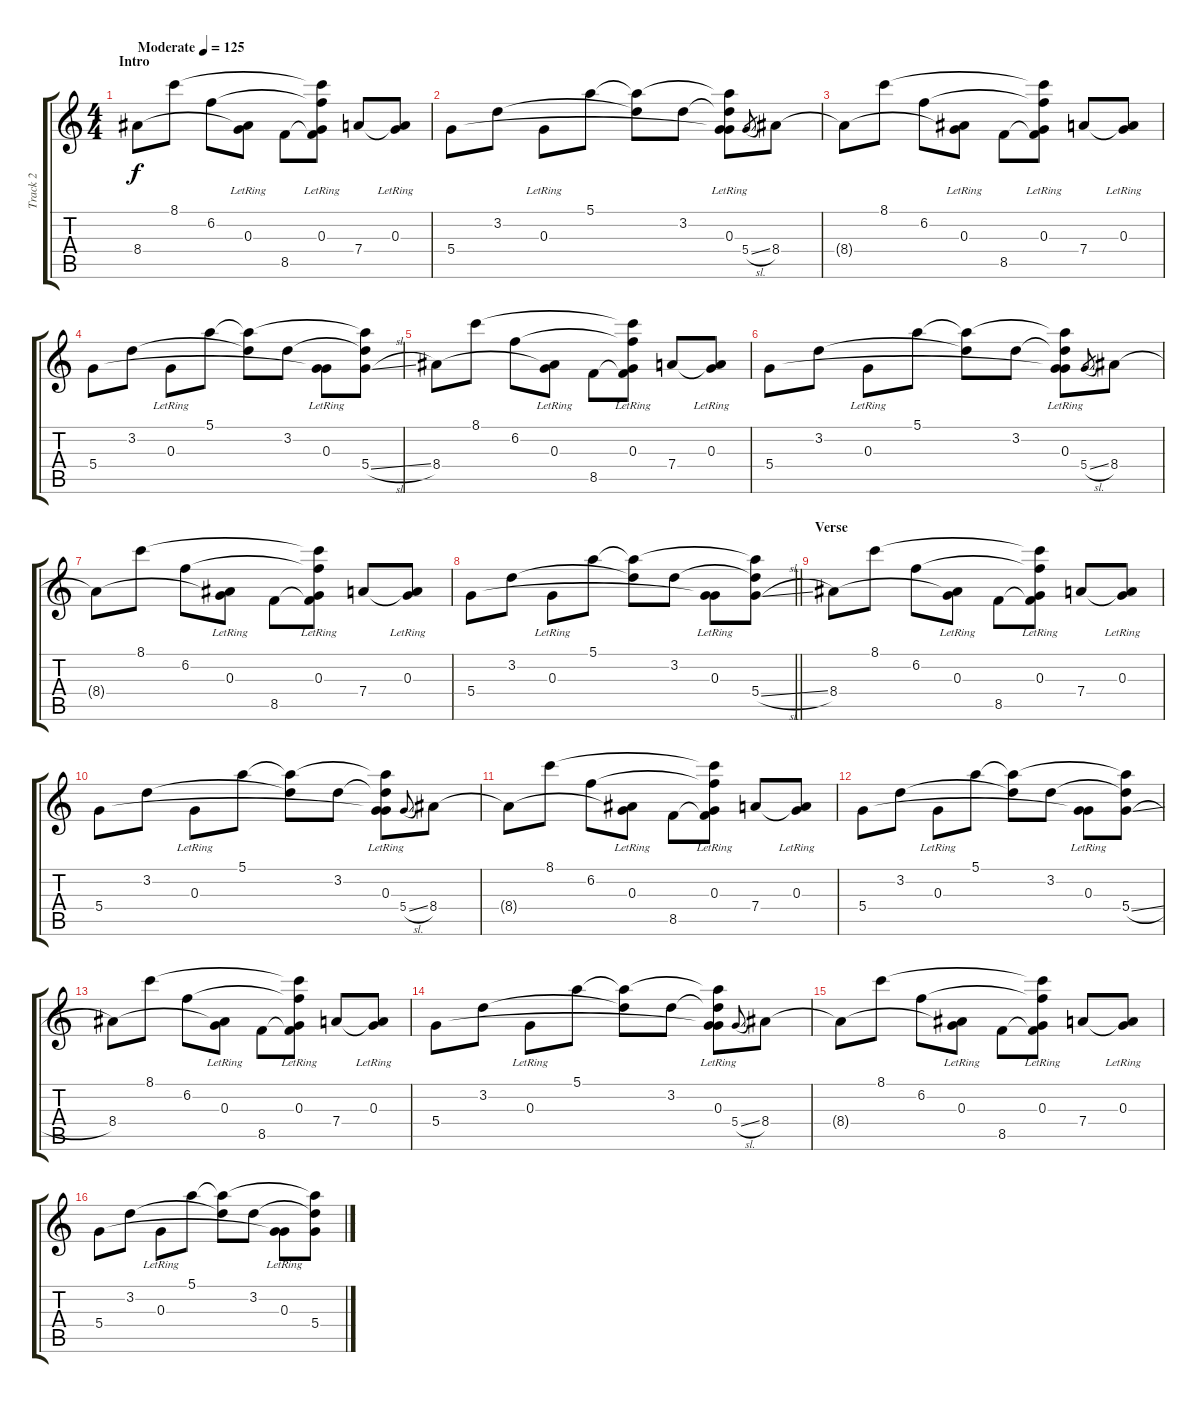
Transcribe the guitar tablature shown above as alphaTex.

\track ("Track 2" "Track 2") {instrument acousticguitarsteel}
\staff {score tabs}
\tuning (E4 B3 G3 D3 A2 E2) {hide}
\ts (4 4)
\section ("" "Intro")
\tempo (125 "Moderate")
\clef g2
\ks c
8.4.8{dy f instrument acousticguitarsteel} 8.1.8 6.2.8 (0.3{lr} 8.4{t}).8 8.5.8 (8.1{t} 6.2{t} 0.3{lr} 8.5{t}).8 7.4.8 (0.3{lr} 7.4{t}).8 |
5.4.8 3.2.8 0.3{lr}.8 5.1.8 (5.1{t} 3.2{t}).8 3.2.8 (5.1{t} 3.2{t} 0.3{lr} 5.4{t}).8 5.4{sl}.8{gr} 8.4.8 |
8.4{t}.8 8.1.8 6.2.8 (0.3{lr} 8.4{t}).8 8.5.8 (8.1{t} 6.2{t} 0.3{lr} 8.5{t}).8 7.4.8 (0.3{lr} 7.4{t}).8 |
5.4.8 3.2.8 0.3{lr}.8 5.1.8 (5.1{t} 3.2{t}).8 3.2.8 (0.3{lr} 5.4{t}).8 (5.1{t} 3.2{t} 5.4{sl}).8 |
8.4.8 8.1.8 6.2.8 (0.3{lr} 8.4{t}).8 8.5.8 (8.1{t} 6.2{t} 0.3{lr} 8.5{t}).8 7.4.8 (0.3{lr} 7.4{t}).8 |
5.4.8 3.2.8 0.3{lr}.8 5.1.8 (5.1{t} 3.2{t}).8 3.2.8 (5.1{t} 3.2{t} 0.3{lr} 5.4{t}).8 5.4{sl}.8{gr} 8.4.8 |
8.4{t}.8 8.1.8 6.2.8 (0.3{lr} 8.4{t}).8 8.5.8 (8.1{t} 6.2{t} 0.3{lr} 8.5{t}).8 7.4.8 (0.3{lr} 7.4{t}).8 |
\barLineRight lightlight
5.4.8 3.2.8 0.3{lr}.8 5.1.8 (5.1{t} 3.2{t}).8 3.2.8 (0.3{lr} 5.4{t}).8 (5.1{t} 3.2{t} 5.4{sl}).8 |
\section ("" "Verse")
8.4.8 8.1.8 6.2.8 (0.3{lr} 8.4{t}).8 8.5.8 (8.1{t} 6.2{t} 0.3{lr} 8.5{t}).8 7.4.8 (0.3{lr} 7.4{t}).8 |
5.4.8 3.2.8 0.3{lr}.8 5.1.8 (5.1{t} 3.2{t}).8 3.2.8 (5.1{t} 3.2{t} 0.3{lr} 5.4{t}).8 5.4{sl}.8{gr onbeat} 8.4.8 |
8.4{t}.8 8.1.8 6.2.8 (0.3{lr} 8.4{t}).8 8.5.8 (8.1{t} 6.2{t} 0.3{lr} 8.5{t}).8 7.4.8 (0.3{lr} 7.4{t}).8 |
5.4.8 3.2.8 0.3{lr}.8 5.1.8 (5.1{t} 3.2{t}).8 3.2.8 (0.3{lr} 5.4{t}).8 (5.1{t} 3.2{t} 5.4{sl}).8 |
8.4.8 8.1.8 6.2.8 (0.3{lr} 8.4{t}).8 8.5.8 (8.1{t} 6.2{t} 0.3{lr} 8.5{t}).8 7.4.8 (0.3{lr} 7.4{t}).8 |
5.4.8 3.2.8 0.3{lr}.8 5.1.8 (5.1{t} 3.2{t}).8 3.2.8 (5.1{t} 3.2{t} 0.3{lr} 5.4{t}).8 5.4{sl}.8{gr onbeat} 8.4.8 |
8.4{t}.8 8.1.8 6.2.8 (0.3{lr} 8.4{t}).8 8.5.8 (8.1{t} 6.2{t} 0.3{lr} 8.5{t}).8 7.4.8 (0.3{lr} 7.4{t}).8 |
5.4.8 3.2.8 0.3{lr}.8 5.1.8 (5.1{t} 3.2{t}).8 3.2.8 (0.3{lr} 5.4{t}).8 (5.1{t} 3.2{t} 5.4{sl}).8
